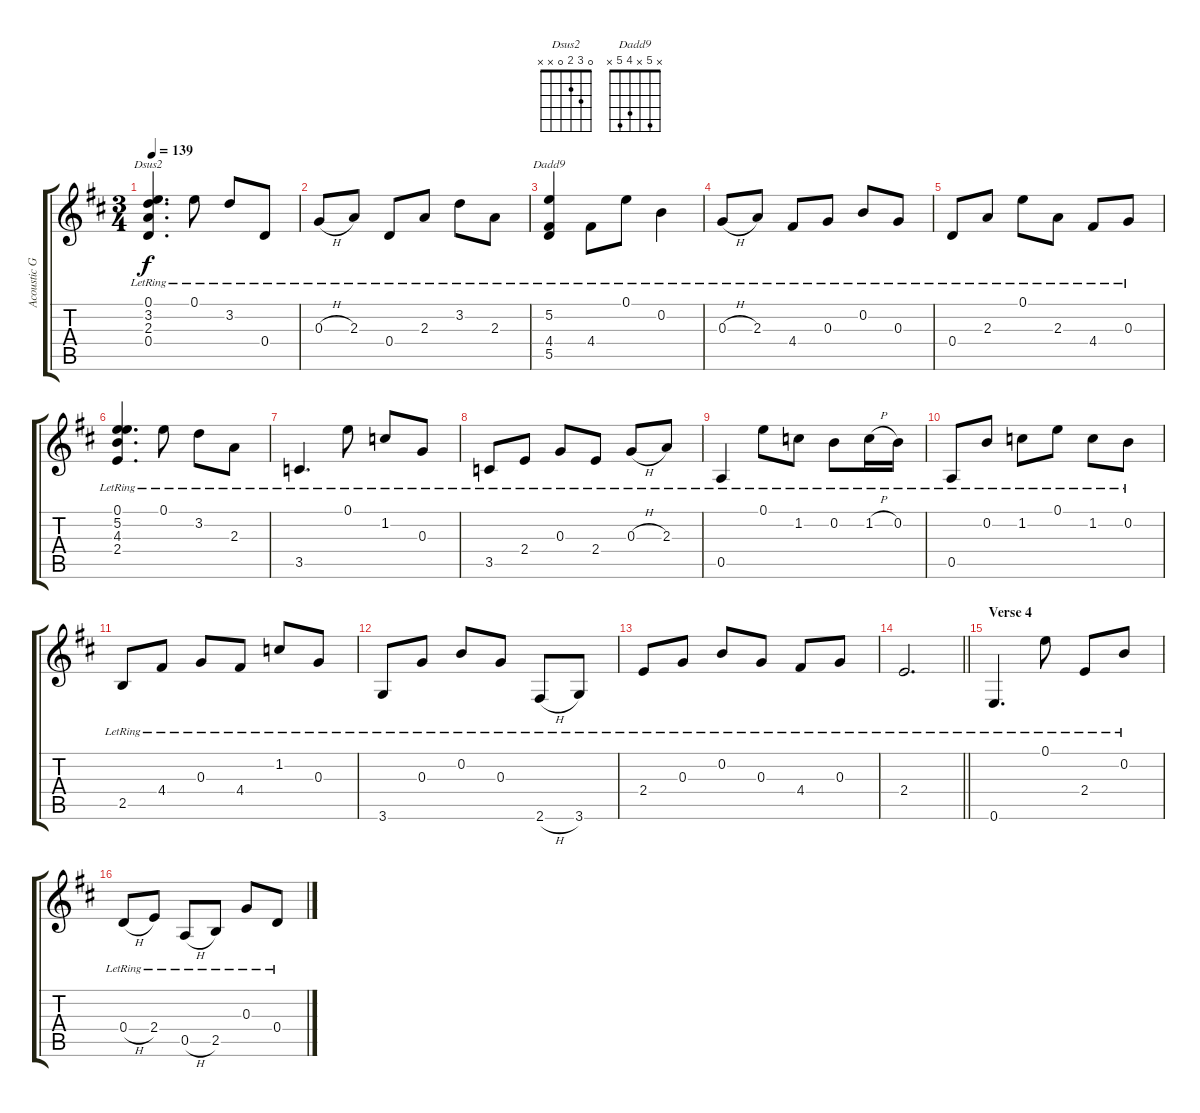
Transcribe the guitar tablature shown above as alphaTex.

\track ("Acoustic Guitar" "Acoustic G") {instrument acousticguitarsteel}
\staff {score tabs}
\tuning (E4 B3 G3 D3 A2 E2) {hide}
\chord ("Dsus2" 0 3 2 0 x x)
\chord ("Dadd9" x 5 x 4 5 x)
\ts (3 4)
\tempo 139
\clef g2
\ks d
(0.1{lr} 3.2{lr} 2.3{lr} 0.4{lr}).4{d ch "Dsus2" dy f} 0.1{lr}.8 3.2{lr}.8 0.4{lr}.8 |
0.3{h lr}.8 2.3{lr}.8 0.4{lr}.8 2.3{lr}.8 3.2{lr}.8 2.3{lr}.8 |
(5.2{lr} 4.4{lr} 5.5{lr}).4{ch "Dadd9"} 4.4{lr}.8 0.1{lr}.8 0.2{lr}.4 |
0.3{h lr}.8 2.3{lr}.8 4.4{lr}.8 0.3{lr}.8 0.2{lr}.8 0.3{lr}.8 |
0.4{lr}.8 2.3{lr}.8 0.1{lr}.8 2.3{lr}.8 4.4{lr}.8 0.3{lr}.8 |
(0.1{lr} 5.2{lr} 4.3{lr} 2.4{lr}).4{d} 0.1{lr}.8 3.2{lr}.8 2.3{lr}.8 |
3.5{lr}.4{d} 0.1{lr}.8 1.2{lr}.8 0.3{lr}.8 |
3.5{lr}.8 2.4{lr}.8 0.3{lr}.8 2.4{lr}.8 0.3{h lr}.8 2.3{lr}.8 |
0.5{lr}.4 0.1{lr}.8 1.2{lr}.8 0.2{lr}.8 1.2{h lr}.16 0.2{lr}.16 |
0.5{lr}.8 0.2{lr}.8 1.2{lr}.8 0.1{lr}.8 1.2{lr}.8 0.2{lr}.8 |
2.5{lr}.8 4.4{lr}.8 0.3{lr}.8 4.4{lr}.8 1.2{lr}.8 0.3{lr}.8 |
3.6{lr}.8 0.3{lr}.8 0.2{lr}.8 0.3{lr}.8 2.6{h lr}.8 3.6{lr}.8 |
2.4{lr}.8 0.3{lr}.8 0.2{lr}.8 0.3{lr}.8 4.4{lr}.8 0.3{lr}.8 |
\barLineRight lightlight
2.4{lr}.2{d} |
\section ("" "Verse 4")
0.6{lr}.4{d} 0.1{lr}.8 2.4{lr}.8 0.2{lr}.8 |
0.4{h lr}.8 2.4{lr}.8 0.5{h lr}.8 2.5{lr}.8 0.3{lr}.8 0.4{lr}.8
